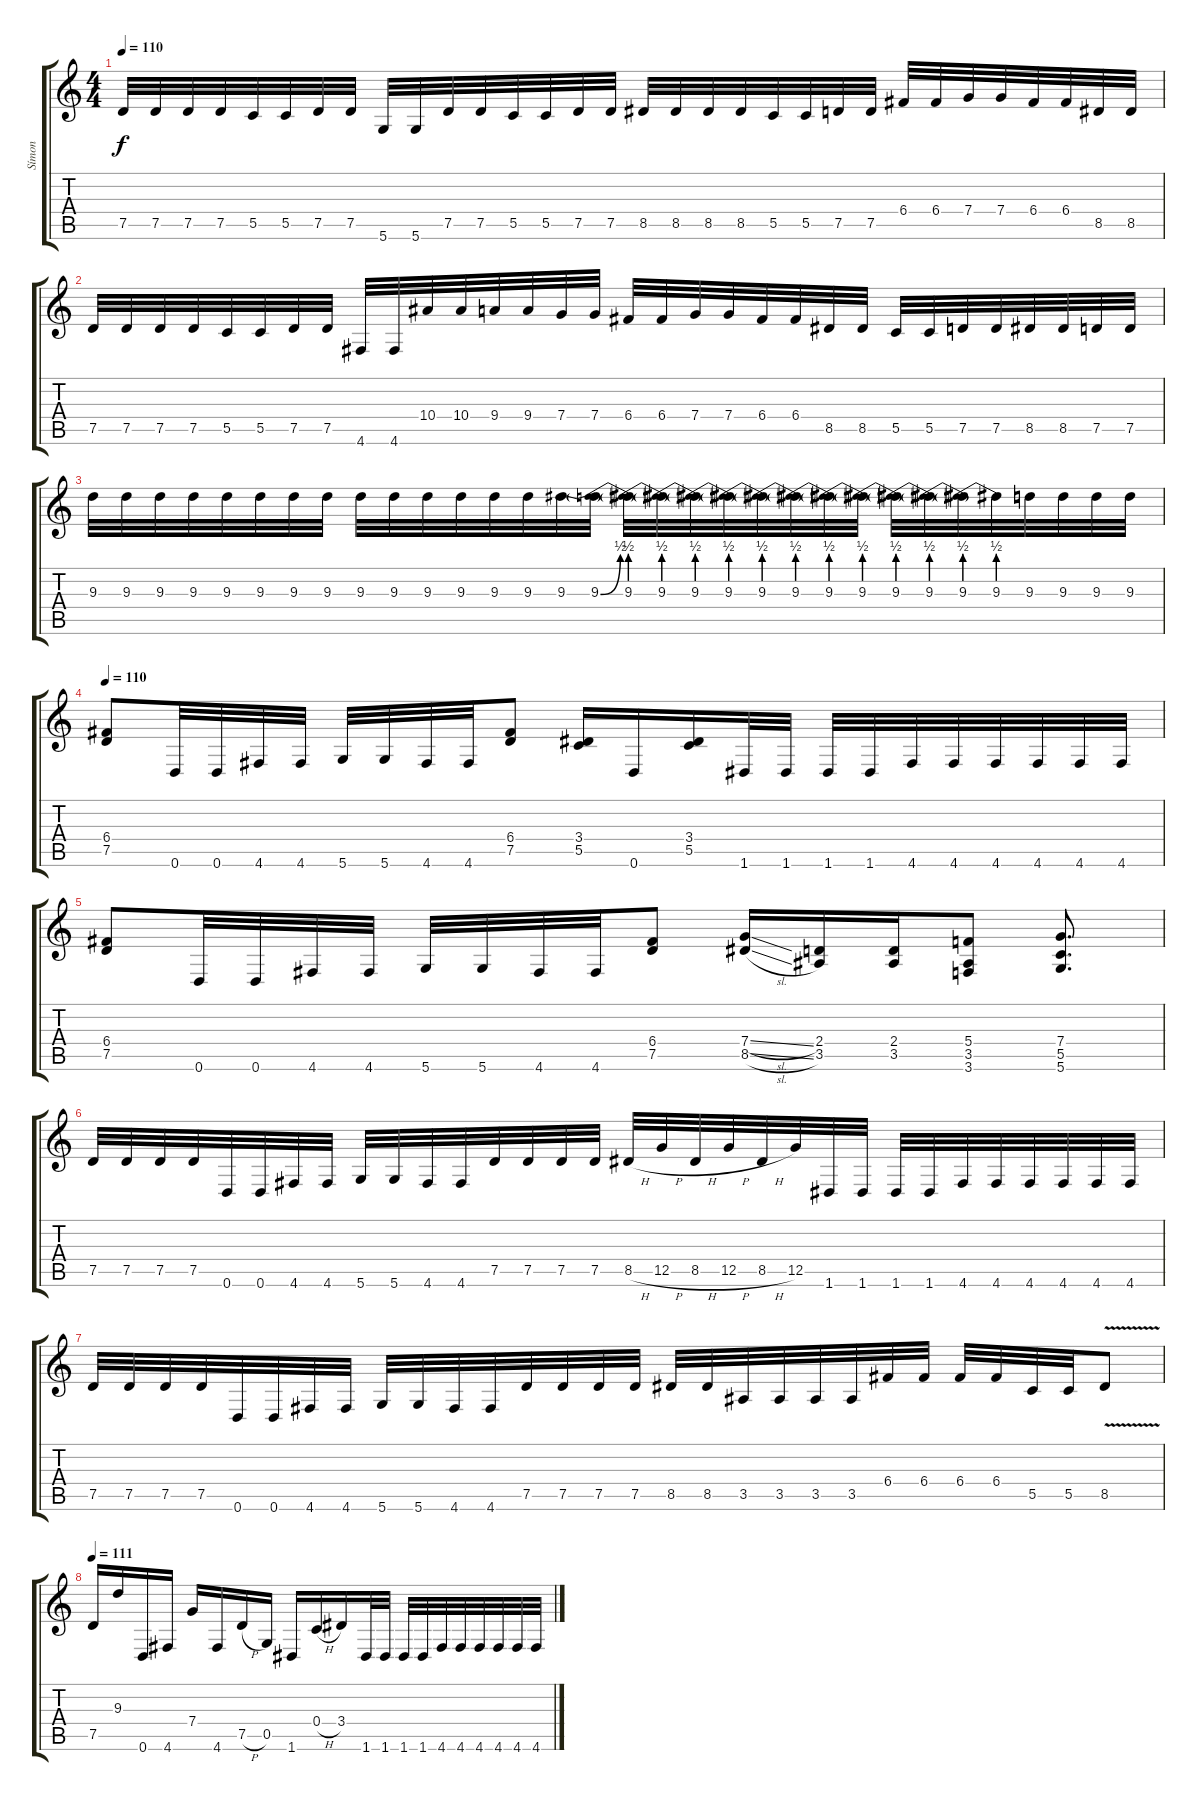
\track ("Símon" "Símon") {instrument distortionguitar}
\staff {score tabs}
\tuning (D4 A3 F3 C3 G2 D2) {hide}
\ts (4 4)
\tempo 110
\clef g2
\ks c
7.5.32{dy f} 7.5.32 7.5.32 7.5.32 5.5.32 5.5.32 7.5.32 7.5.32 5.6.32 5.6.32 7.5.32 7.5.32 5.5.32 5.5.32 7.5.32 7.5.32 8.5.32 8.5.32 8.5.32 8.5.32 5.5.32 5.5.32 7.5.32 7.5.32 6.4.32 6.4.32 7.4.32 7.4.32 6.4.32 6.4.32 8.5.32 8.5.32 |
7.5.32 7.5.32 7.5.32 7.5.32 5.5.32 5.5.32 7.5.32 7.5.32 4.6.32 4.6.32 10.4.32 10.4.32 9.4.32 9.4.32 7.4.32 7.4.32 6.4.32 6.4.32 7.4.32 7.4.32 6.4.32 6.4.32 8.5.32 8.5.32 5.5.32 5.5.32 7.5.32 7.5.32 8.5.32 8.5.32 7.5.32 7.5.32 |
9.3.32 9.3.32 9.3.32 9.3.32 9.3.32 9.3.32 9.3.32 9.3.32 9.3.32 9.3.32 9.3.32 9.3.32 9.3.32 9.3.32 9.3.32 9.3{be (bend 0 0 60 2)}.32 9.3{be (prebend 0 2 60 2)}.32 9.3{be (prebend 0 2 60 2)}.32 9.3{be (prebend 0 2 60 2)}.32 9.3{be (prebend 0 2 60 2)}.32 9.3{be (prebend 0 2 60 2)}.32 9.3{be (prebend 0 2 60 2)}.32 9.3{be (prebend 0 2 60 2)}.32 9.3{be (prebend 0 2 60 2)}.32 9.3{be (prebend 0 2 60 2)}.32 9.3{be (prebend 0 2 60 2)}.32 9.3{be (prebend 0 2 60 2)}.32 9.3{be (prebend 0 2 60 2)}.32 9.3.32 9.3.32 9.3.32 9.3.32 |
\tempo 110
(6.4 7.5).8 0.6.32 0.6.32 4.6.32 4.6.32 5.6.32 5.6.32 4.6.32 4.6.32 (6.4 7.5).8 (3.4 5.5).16 0.6.16 (3.4 5.5).16 1.6.32 1.6.32 1.6.32 1.6.32 4.6.32 4.6.32 4.6.32 4.6.32 4.6.32 4.6.32 |
(6.4 7.5).8 0.6.32 0.6.32 4.6.32 4.6.32 5.6.32 5.6.32 4.6.32 4.6.32 (6.4 7.5).8 (7.4{sl} 8.5{sl}).16 (2.4 3.5).16 (2.4 3.5).16 (5.4 3.5 3.6).8 (7.4 5.5 5.6).8{d} |
7.5.32 7.5.32 7.5.32 7.5.32 0.6.32 0.6.32 4.6.32 4.6.32 5.6.32 5.6.32 4.6.32 4.6.32 7.5.32 7.5.32 7.5.32 7.5.32 8.5{h}.32 12.5{h}.32 8.5{h}.32 12.5{h}.32 8.5{h}.32 12.5.32 1.6.32 1.6.32 1.6.32 1.6.32 4.6.32 4.6.32 4.6.32 4.6.32 4.6.32 4.6.32 |
7.5.32 7.5.32 7.5.32 7.5.32 0.6.32 0.6.32 4.6.32 4.6.32 5.6.32 5.6.32 4.6.32 4.6.32 7.5.32 7.5.32 7.5.32 7.5.32 8.5.32 8.5.32 3.5.32 3.5.32 3.5.32 3.5.32 6.4.32 6.4.32 6.4.32 6.4.32 5.5.32 5.5.32 8.5{v}.8 |
\tempo 113
\tempo 111
7.5.16 9.3.16 0.6.16 4.6.16 7.4.16 4.6.16 7.5{h}.16 0.5.16 1.6.16 0.4{h}.16 3.4.16 1.6.32 1.6.32 1.6.32 1.6.32 4.6.32 4.6.32 4.6.32 4.6.32 4.6.32 4.6.32
